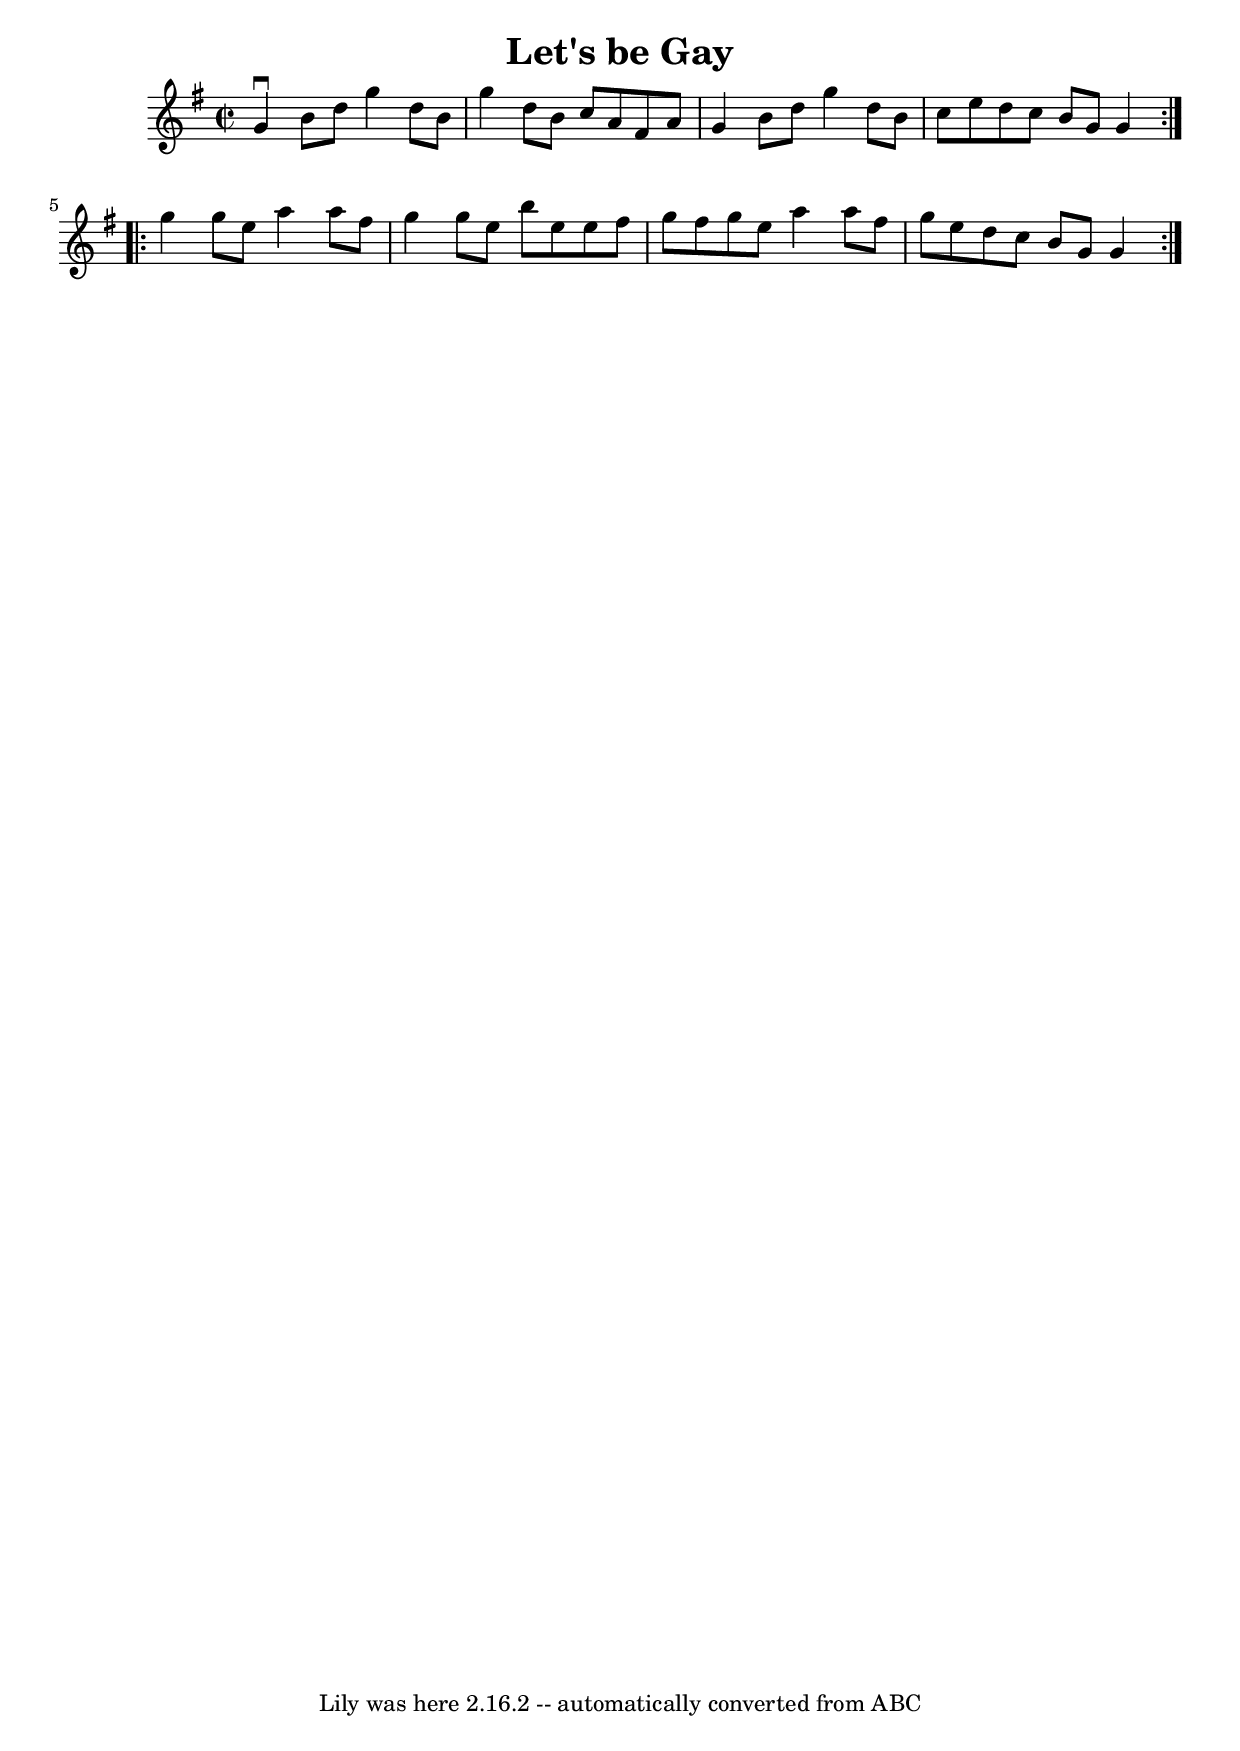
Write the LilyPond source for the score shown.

\version "2.16.2"
\include "Mammoth.ily"
\header {
  %% book = "Ryan's Mammoth Collection"
  crossRefNumber = "1"
  footnotes = "\\\\163"
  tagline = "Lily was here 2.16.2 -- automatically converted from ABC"
  title = "Let's be Gay"

}
voicedefault =  {



  \repeat volta 2 {

    \override Staff.TimeSignature #'style = #'C
    \time 2/2 
    \key g \major g'4^\downbow b'8 d''8 g''4 d''8 b'8   
    |
    g''4 d''8 b'8 c''8 a'8 fis'8 a'8    |
    
    g'4 b'8 d''8 g''4 d''8 b'8    |
    c''8 e''8 d''8    
    c''8 b'8 g'8 g'4    
  } 
  \repeat volta 2 {
    g''4 g''8 e''8    
    a''4 a''8 fis''8    |
    g''4 g''8 e''8 b''8 e''8    
    e''8 fis''8    |
    g''8 fis''8 g''8 e''8 a''4 a''8    
    fis''8    |
    g''8 e''8 d''8 c''8 b'8 g'8 g'4    
  }   

}

\score{
  <<

    \context Staff="default"
    {
      \voicedefault 
      
    }

  >>
  \layout {
    
  }
  \midi {
  }

}
